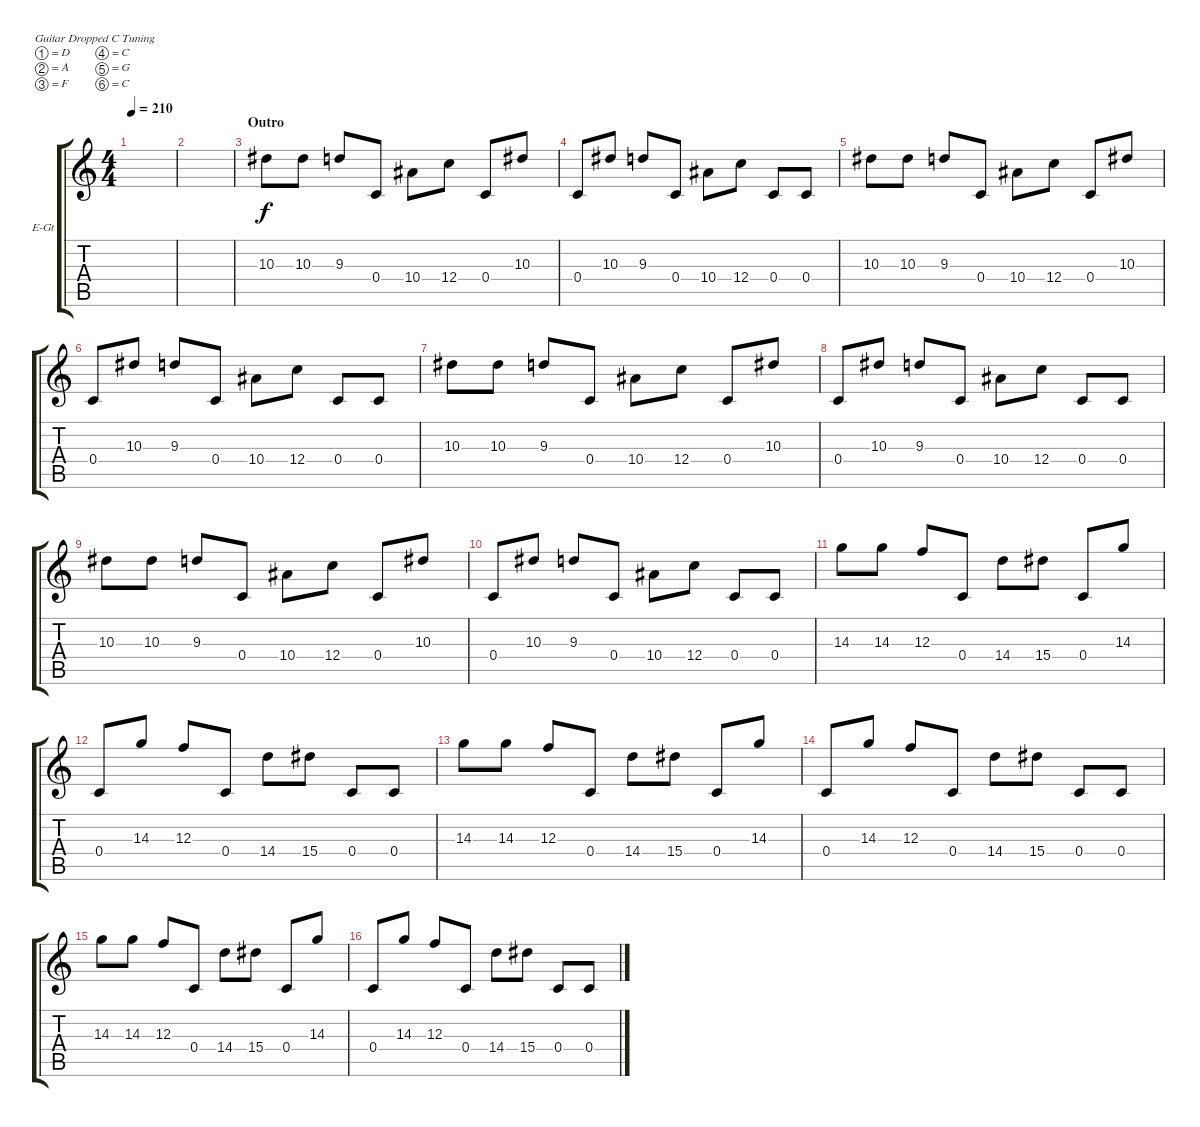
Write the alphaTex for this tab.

\defaultSystemsLayout 4
\bracketExtendMode groupsimilarinstruments
\firstSystemTrackNameOrientation horizontal
\otherSystemsTrackNameOrientation horizontal
\track ("Guitar 3" "E-Gt") {instrument distortionguitar}
\staff {score tabs}
\tuning (D4 A3 F3 C3 G2 C2)
\ts (4 4)
\tempo 210
\clef g2
\ks c
|
|
\section ("" "Outro")
10.3.8 10.3.8 9.3.8 0.4.8 10.4.8 12.4.8 0.4.8 10.3.8 |
0.4.8 10.3.8 9.3.8 0.4.8 10.4.8 12.4.8 0.4.8 0.4.8 |
10.3.8 10.3.8 9.3.8 0.4.8 10.4.8 12.4.8 0.4.8 10.3.8 |
0.4.8 10.3.8 9.3.8 0.4.8 10.4.8 12.4.8 0.4.8 0.4.8 |
10.3.8 10.3.8 9.3.8 0.4.8 10.4.8 12.4.8 0.4.8 10.3.8 |
0.4.8 10.3.8 9.3.8 0.4.8 10.4.8 12.4.8 0.4.8 0.4.8 |
10.3.8 10.3.8 9.3.8 0.4.8 10.4.8 12.4.8 0.4.8 10.3.8 |
0.4.8 10.3.8 9.3.8 0.4.8 10.4.8 12.4.8 0.4.8 0.4.8 |
14.3.8 14.3.8 12.3.8 0.4.8 14.4.8 15.4.8 0.4.8 14.3.8 |
0.4.8 14.3.8 12.3.8 0.4.8 14.4.8 15.4.8 0.4.8 0.4.8 |
14.3.8 14.3.8 12.3.8 0.4.8 14.4.8 15.4.8 0.4.8 14.3.8 |
0.4.8 14.3.8 12.3.8 0.4.8 14.4.8 15.4.8 0.4.8 0.4.8 |
14.3.8 14.3.8 12.3.8 0.4.8 14.4.8 15.4.8 0.4.8 14.3.8 |
0.4.8 14.3.8 12.3.8 0.4.8 14.4.8 15.4.8 0.4.8 0.4.8
